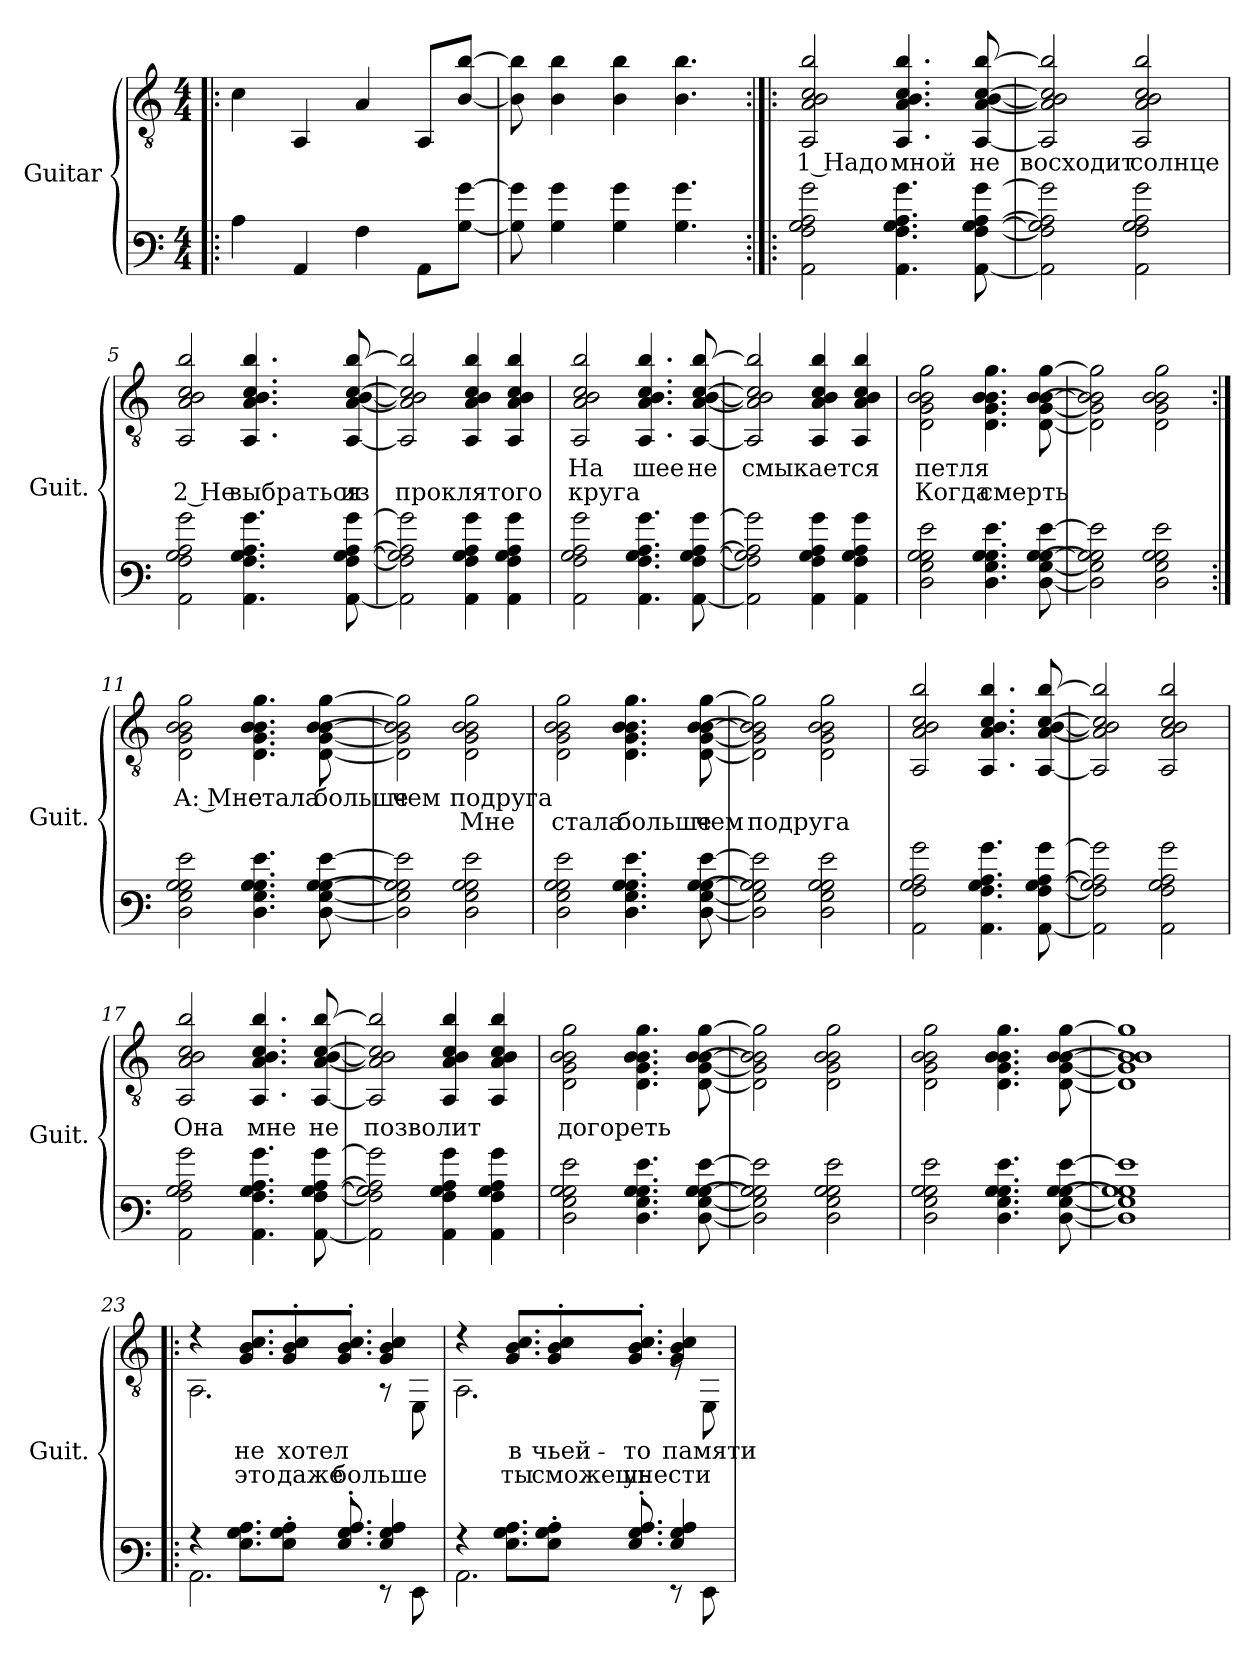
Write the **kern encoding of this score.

**kern	**kern	**text	**text
*part1	*part1	*part1	*part1
*staff2	*staff1	*staff1	*staff1
*I"Guitar	*	*	*
*I'Guit.	*	*	*
*stria6	*	*	*
*	*clefGv2	*	*
*k[]	*k[]	*	*
*M4/4	*M4/4	*	*
*MM130	*MM130	*	*
=1!|:	=1!|:	=1!|:	=1!|:
4c	4c\	.	.
4AA	4AA/	.	.
4A	4A/	.	.
8AAL	8AA/L	.	.
[8B\ [8b\J	[8B/ [8b/J	.	.
=2	=2	=2	=2
8B] 8b]	8B\] 8b\]	.	.
4B 4b	4B\ 4b\	.	.
4B 4b	4B\ 4b\	.	.
4.B 4.b	4.B\ 4.b\	.	.
=3:|!|:	=3:|!|:	=3:|!|:	=3:|!|:
!	!	!LO:LY:b	!
2AA 2A 2B 2c 2b	2AA/ 2A/ 2B/ 2c/ 2b/	1 Надо	.
!	!	!LO:LY:b	!
4.AA 4.A 4.B 4.c 4.b	4.AA/ 4.A/ 4.B/ 4.c/ 4.b/	мной	.
!	!	!LO:LY:b	!
[8AA [8A [8B [8c [8b	[8AA/ [8A/ [8B/ [8c/ [8b/	не	.
=4	=4	=4	=4
!	!	!LO:LY:b	!
2AA] 2A] 2B] 2c] 2b]	2AA/] 2A/] 2B/] 2c/] 2b/]	восходит	.
!	!	!LO:LY:b	!
2AA 2A 2B 2c 2b	2AA/ 2A/ 2B/ 2c/ 2b/	солнце	.
!!LO:LB:g=z
=5	=5	=5	=5
!	!	!	!LO:LY:b
2AA 2A 2B 2c 2b	2AA/ 2A/ 2B/ 2c/ 2b/	.	2 Не
!	!	!	!LO:LY:b
4.AA 4.A 4.B 4.c 4.b	4.AA/ 4.A/ 4.B/ 4.c/ 4.b/	.	выбраться
!	!	!	!LO:LY:b
[8AA [8A [8B [8c [8b	[8AA/ [8A/ [8B/ [8c/ [8b/	.	из
=6	=6	=6	=6
!	!	!	!LO:LY:b
2AA] 2A] 2B] 2c] 2b]	2AA/] 2A/] 2B/] 2c/] 2b/]	.	проклятого
4AA 4A 4B 4c 4b	4AA/ 4A/ 4B/ 4c/ 4b/	.	.
4AA 4A 4B 4c 4b	4AA/ 4A/ 4B/ 4c/ 4b/	.	.
=7	=7	=7	=7
!	!	!LO:LY:b	!LO:LY:b
2AA 2A 2B 2c 2b	2AA/ 2A/ 2B/ 2c/ 2b/	На	круга
!	!	!LO:LY:b	!
4.AA 4.A 4.B 4.c 4.b	4.AA/ 4.A/ 4.B/ 4.c/ 4.b/	шее	.
!	!	!LO:LY:b	!
[8AA [8A [8B [8c [8b	[8AA/ [8A/ [8B/ [8c/ [8b/	не	.
=8	=8	=8	=8
!	!	!LO:LY:b	!
2AA] 2A] 2B] 2c] 2b]	2AA/] 2A/] 2B/] 2c/] 2b/]	смыкается	.
4AA 4A 4B 4c 4b	4AA/ 4A/ 4B/ 4c/ 4b/	.	.
4AA 4A 4B 4c 4b	4AA/ 4A/ 4B/ 4c/ 4b/	.	.
=9	=9	=9	=9
!	!	!LO:LY:b	!LO:LY:b
2D 2G 2B 2B 2g	2D\ 2G\ 2B\ 2B\ 2g\	петля	Когда
!	!	!	!LO:LY:b
4.D 4.G 4.B 4.B 4.g	4.D\ 4.G\ 4.B\ 4.B\ 4.g\	.	смерть
[8D [8G [8B [8B [8g	[8D\ [8G\ [8B\ [8B\ [8g\	.	.
!!LO:LB:g=z
=10	=10	=10	=10
2D] 2G] 2B] 2B] 2g]	2D\] 2G\] 2B\] 2B\] 2g\]	.	.
2D 2G 2B 2B 2g	2D\ 2G\ 2B\ 2B\ 2g\	.	.
=11:|!	=11:|!	=11:|!	=11:|!
!	!	!LO:LY:b	!
2D 2G 2B 2B 2g	2D\ 2G\ 2B\ 2B\ 2g\	А: Мне	.
!	!	!LO:LY:b	!
4.D 4.G 4.B 4.B 4.g	4.D\ 4.G\ 4.B\ 4.B\ 4.g\	стала	.
!	!	!LO:LY:b	!
[8D [8G [8B [8B [8g	[8D\ [8G\ [8B\ [8B\ [8g\	больше	.
=12	=12	=12	=12
!	!	!LO:LY:b	!
2D] 2G] 2B] 2B] 2g]	2D\] 2G\] 2B\] 2B\] 2g\]	чем	.
!	!	!LO:LY:b	!LO:LY:b
2D 2G 2B 2B 2g	2D\ 2G\ 2B\ 2B\ 2g\	подруга	Мне
=13	=13	=13	=13
!	!	!	!LO:LY:b
2D 2G 2B 2B 2g	2D\ 2G\ 2B\ 2B\ 2g\	.	стала
!	!	!	!LO:LY:b
4.D 4.G 4.B 4.B 4.g	4.D\ 4.G\ 4.B\ 4.B\ 4.g\	.	больше
!	!	!	!LO:LY:b
[8D [8G [8B [8B [8g	[8D\ [8G\ [8B\ [8B\ [8g\	.	чем
=14	=14	=14	=14
!	!	!	!LO:LY:b
2D] 2G] 2B] 2B] 2g]	2D\] 2G\] 2B\] 2B\] 2g\]	.	подруга
2D 2G 2B 2B 2g	2D\ 2G\ 2B\ 2B\ 2g\	.	.
!!LO:LB:g=z
=15	=15	=15	=15
2AA 2A 2B 2c 2b	2AA/ 2A/ 2B/ 2c/ 2b/	.	.
4.AA 4.A 4.B 4.c 4.b	4.AA/ 4.A/ 4.B/ 4.c/ 4.b/	.	.
[8AA [8A [8B [8c [8b	[8AA/ [8A/ [8B/ [8c/ [8b/	.	.
=16	=16	=16	=16
2AA] 2A] 2B] 2c] 2b]	2AA/] 2A/] 2B/] 2c/] 2b/]	.	.
2AA 2A 2B 2c 2b	2AA/ 2A/ 2B/ 2c/ 2b/	.	.
=17	=17	=17	=17
!	!	!LO:LY:b	!
2AA 2A 2B 2c 2b	2AA/ 2A/ 2B/ 2c/ 2b/	Она	.
!	!	!LO:LY:b	!
4.AA 4.A 4.B 4.c 4.b	4.AA/ 4.A/ 4.B/ 4.c/ 4.b/	мне	.
!	!	!LO:LY:b	!
[8AA [8A [8B [8c [8b	[8AA/ [8A/ [8B/ [8c/ [8b/	не	.
=18	=18	=18	=18
!	!	!LO:LY:b	!
2AA] 2A] 2B] 2c] 2b]	2AA/] 2A/] 2B/] 2c/] 2b/]	позволит	.
4AA 4A 4B 4c 4b	4AA/ 4A/ 4B/ 4c/ 4b/	.	.
4AA 4A 4B 4c 4b	4AA/ 4A/ 4B/ 4c/ 4b/	.	.
=19	=19	=19	=19
!	!	!LO:LY:b	!
2D 2G 2B 2B 2g	2D\ 2G\ 2B\ 2B\ 2g\	догореть	.
4.D 4.G 4.B 4.B 4.g	4.D\ 4.G\ 4.B\ 4.B\ 4.g\	.	.
[8D [8G [8B [8B [8g	[8D\ [8G\ [8B\ [8B\ [8g\	.	.
=20	=20	=20	=20
2D] 2G] 2B] 2B] 2g]	2D\] 2G\] 2B\] 2B\] 2g\]	.	.
2D 2G 2B 2B 2g	2D\ 2G\ 2B\ 2B\ 2g\	.	.
=21	=21	=21	=21
2D 2G 2B 2B 2g	2D\ 2G\ 2B\ 2B\ 2g\	.	.
4.D 4.G 4.B 4.B 4.g	4.D\ 4.G\ 4.B\ 4.B\ 4.g\	.	.
[8D [8G [8B [8B [8g	[8D\ [8G\ [8B\ [8B\ [8g\	.	.
!!LO:PB:g=z
=22	=22	=22	=22
1D] 1G] 1B] 1B] 1g]	1D] 1G] 1B] 1B] 1g]	.	.
=23!|:	=23!|:	=23!|:	=23!|:
*	*MM65	*	*
*^	*^	*	*
4r	2.AA	4r	2.AA\	.	.
!	!	!	!	!LO:LY:b	!LO:LY:b
8.G\ 8.B\ 8.c\L	.	8.G/ 8.B/ 8.c/L	.	не	это
!	!	!	!	!LO:LY:b	!LO:LY:b
8G'\ 8B'\ 8c'\J	.	8G/' 8B/' 8c/'	.	хотел	даже
!	!	!	!	!	!LO:LY:b
8.G' 8.B' 8.c'	.	8.G/' 8.B/' 8.c/'J	.	.	больше
4G 4B 4c	8r	4G/ 4B/ 4c/	8r	.	.
.	8EE	.	8EE\	.	.
=24	=24	=24	=24	=24	=24
4r	2.AA	4r	2.AA\	.	.
!	!	!	!	!LO:LY:b	!LO:LY:b
8.G\ 8.B\ 8.c\L	.	8.G/ 8.B/ 8.c/L	.	в	ты
!	!	!	!	!LO:LY:b	!LO:LY:b
8G'\ 8B'\ 8c'\J	.	8G/' 8B/' 8c/'	.	чьей-	сможешь
!	!	!	!	!LO:LY:b	!LO:LY:b
8.G' 8.B' 8.c'	.	8.G/' 8.B/' 8.c/'J	.	-то	унести
!	!	!	!	!LO:LY:b	!
4G 4B 4c	8r	4G/ 4B/ 4c/	8rE	памяти	.
.	8EE	.	8EE\	.	.
*v	*v	*	*	*	*
*	*v	*v	*	*
=	=	=	=
*-	*-	*-	*-
